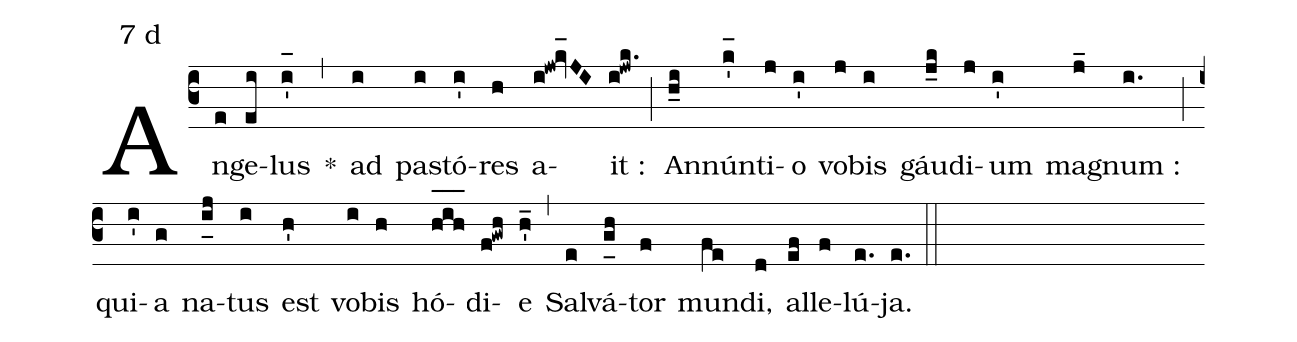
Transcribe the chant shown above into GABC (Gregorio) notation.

mode:7 d;
%%
(c3) An(e)ge(ei)lus(i'_[oh:h]) *(,) ad(i) pa(i)stó(i')res(h) a(i!jw!kv_[hl:1]JI)it :(i!jwk.) (;) An(h_i)nún(k'_[hl:1])ti(j)o(i') vo(j)bis(i) gáu(j_k)di(j)um(i') ma(j_)gnum :(i.) (;) qui(i')a(g) na(i_[uh:l]j)tus(i) est(h') vo(i)bis(h) hó(h_[oh:h]i_[oh:h]h_[oh:h])di(f!gwh)e(h'_) (,) Sal(e)vá(g_[uh:l]h)tor(f) mun(fe)di,(d) al(ef)le(f)lú(e.)ja.(e.) (::)
